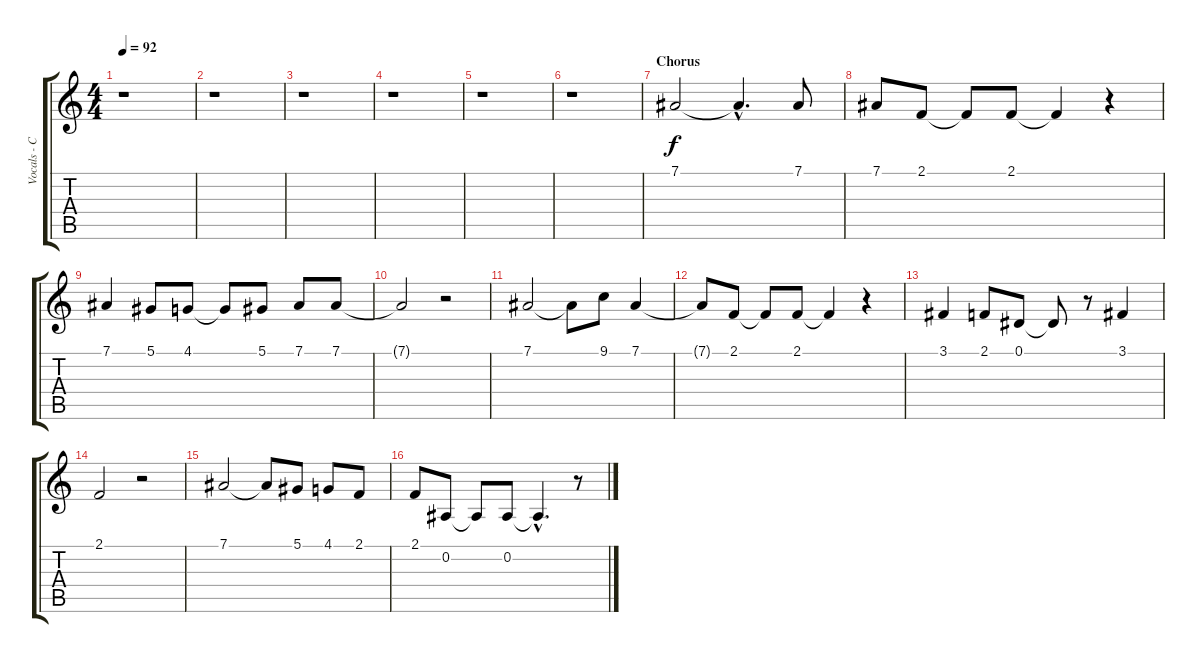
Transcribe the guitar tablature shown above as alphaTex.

\track ("Vocals - Chris Bay" "Vocals - C") {instrument stringensemble1}
\staff {score tabs}
\tuning (Eb4 Bb3 Gb3 Db3 Ab2 Eb2) {hide}
\ts (4 4)
\tempo 92
\clef g2
\ks c
r.1{dy f} |
r.1 |
r.1 |
r.1 |
r.1 |
r.1 |
\section ("" "Chorus")
7.1.2 7.1{hac t}.4{d} 7.1.8 |
7.1.8 2.1.8 2.1{t}.8 2.1.8 2.1{t}.4 r.4 |
7.1.4 5.1.8 4.1.8 4.1{t}.8 5.1.8 7.1.8 7.1.8 |
7.1{t}.2 r.2 |
7.1.2 7.1{t}.8 9.1.8 7.1.4 |
7.1{t}.8 2.1.8 2.1{t}.8 2.1.8 2.1{t}.4 r.4 |
3.1.4 2.1.8 0.1.8 0.1{t}.8 r.8 3.1.4 |
2.1.2 r.2 |
7.1.2 7.1{t}.8 5.1.8 4.1.8 2.1.8 |
2.1.8 0.2.8 0.2{t}.8 0.2.8 0.2{hac t}.4{d} r.8
